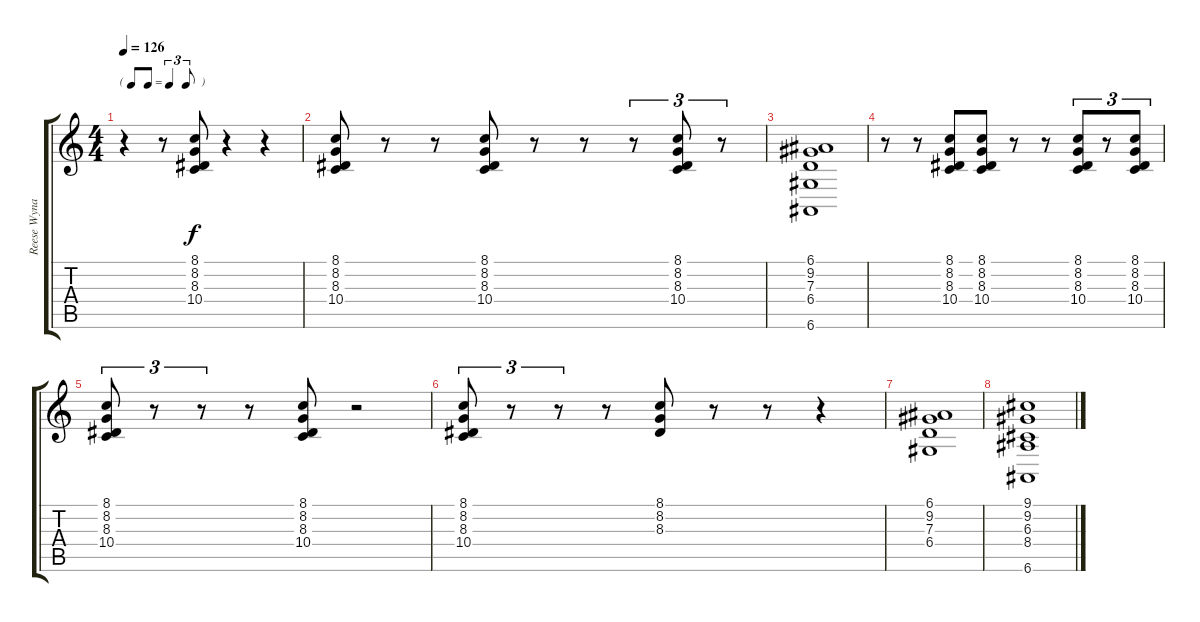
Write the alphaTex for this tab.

\track ("Reese Wynans" "Reese Wyna") {instrument drawbarorgan}
\staff {score tabs}
\tuning (E4 B3 G3 D3 A2 E2) {hide}
\ts (4 4)
\tf triplet8th
\tempo 126
\clef g2
\ks c
r.4{dy f} r.8 (8.1 8.2 8.3 10.4).8 r.4 r.4 |
(8.1 8.2 8.3 10.4).8 r.8 r.8 (8.1 8.2 8.3 10.4).8 r.8 r.8 r.8{tu (3 2)} (8.1 8.2 8.3 10.4).8{tu (3 2)} r.8{tu (3 2)} |
(6.1 9.2 7.3 6.4 6.6).1{volume 9} |
r.8 r.8 (8.1 8.2 8.3 10.4).8{volume 11} (8.1 8.2 8.3 10.4).8 r.8 r.8 (8.1 8.2 8.3 10.4).8{tu (3 2)} r.8{tu (3 2)} (8.1 8.2 8.3 10.4).8{tu (3 2)} |
(8.1 8.2 8.3 10.4).8{tu (3 2)} r.8{tu (3 2)} r.8{tu (3 2)} r.8 (8.1 8.2 8.3 10.4).8 r.2 |
(8.1 8.2 8.3 10.4).8{tu (3 2)} r.8{tu (3 2)} r.8{tu (3 2)} r.8 (8.1 8.2 8.3).8 r.8 r.8 r.4 |
(6.1 9.2 7.3 6.4).1 |
(9.1 9.2 6.3 8.4 6.6).1
